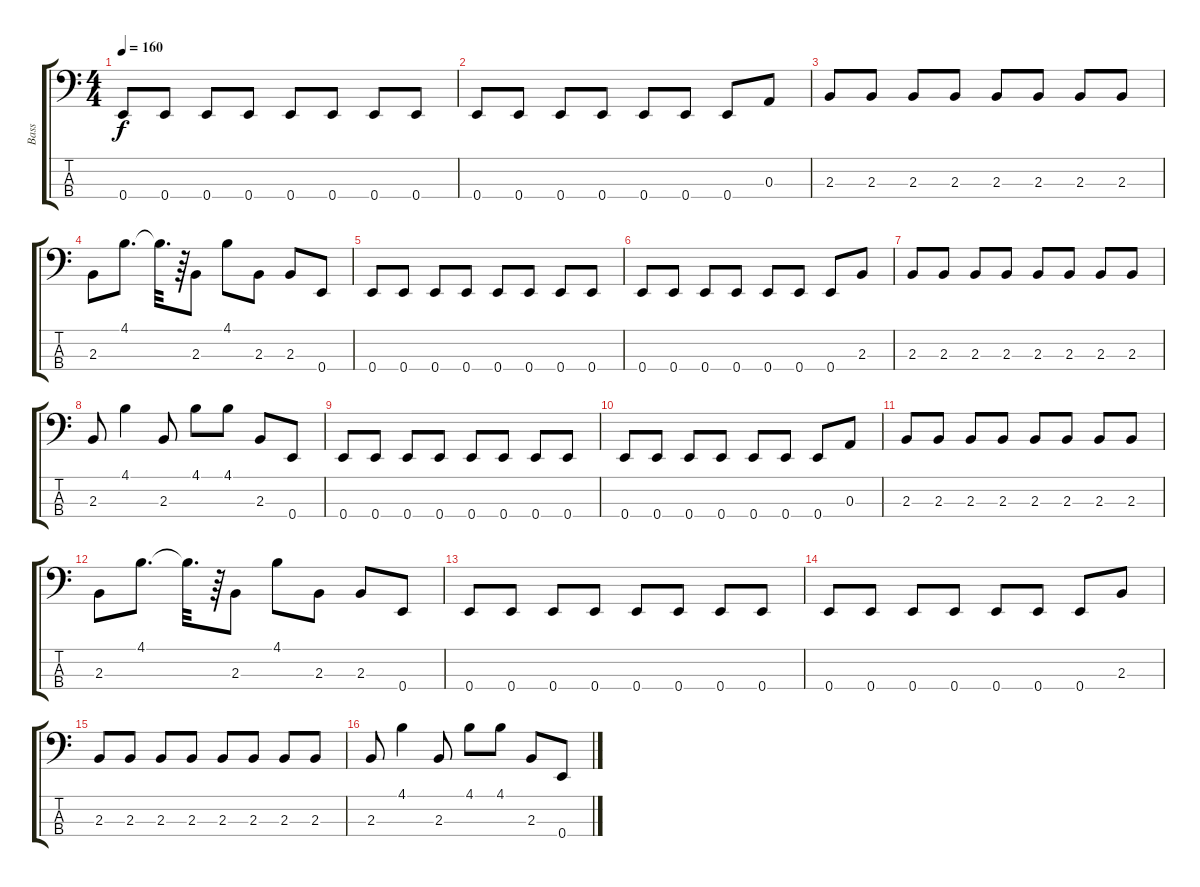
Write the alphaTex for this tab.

\track ("Bass" "Bass") {instrument electricbasspick}
\staff {score tabs}
\tuning (G2 D2 A1 E1) {hide}
\ts (4 4)
\tempo 160
\clef f4
\ks c
0.4.8{dy f} 0.4.8 0.4.8 0.4.8 0.4.8 0.4.8 0.4.8 0.4.8 |
0.4.8 0.4.8 0.4.8 0.4.8 0.4.8 0.4.8 0.4.8 0.3.8 |
2.3.8 2.3.8 2.3.8 2.3.8 2.3.8 2.3.8 2.3.8 2.3.8 |
2.3.8 4.1.8{d} 4.1{t}.32{d} r.64 2.3.8 4.1.8 2.3.8 2.3.8 0.4.8 |
0.4.8 0.4.8 0.4.8 0.4.8 0.4.8 0.4.8 0.4.8 0.4.8 |
0.4.8 0.4.8 0.4.8 0.4.8 0.4.8 0.4.8 0.4.8 2.3.8 |
2.3.8 2.3.8 2.3.8 2.3.8 2.3.8 2.3.8 2.3.8 2.3.8 |
2.3.8 4.1.4 2.3.8 4.1.8 4.1.8 2.3.8 0.4.8 |
0.4.8 0.4.8 0.4.8 0.4.8 0.4.8 0.4.8 0.4.8 0.4.8 |
0.4.8 0.4.8 0.4.8 0.4.8 0.4.8 0.4.8 0.4.8 0.3.8 |
2.3.8 2.3.8 2.3.8 2.3.8 2.3.8 2.3.8 2.3.8 2.3.8 |
2.3.8 4.1.8{d} 4.1{t}.32{d} r.64 2.3.8 4.1.8 2.3.8 2.3.8 0.4.8 |
0.4.8 0.4.8 0.4.8 0.4.8 0.4.8 0.4.8 0.4.8 0.4.8 |
0.4.8 0.4.8 0.4.8 0.4.8 0.4.8 0.4.8 0.4.8 2.3.8 |
2.3.8 2.3.8 2.3.8 2.3.8 2.3.8 2.3.8 2.3.8 2.3.8 |
2.3.8 4.1.4 2.3.8 4.1.8 4.1.8 2.3.8 0.4.8
